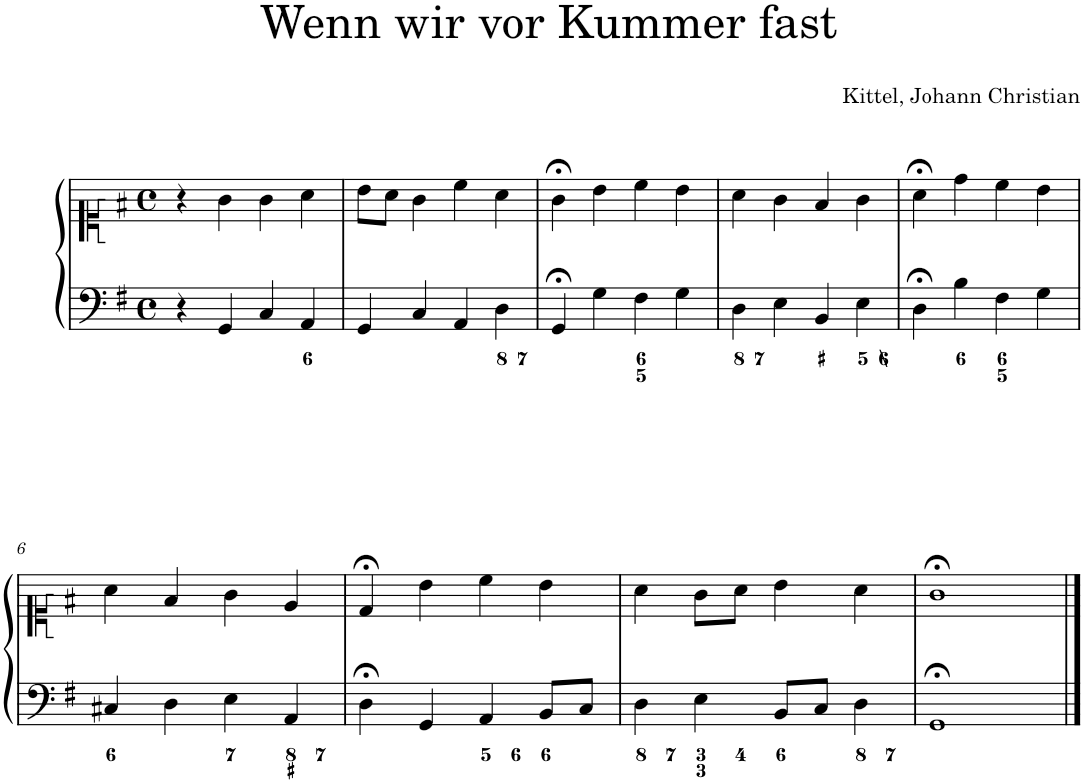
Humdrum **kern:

**kern	**kern
*part1	*part1
*staff2	*staff1
*I"Piano	*
*I'Pno.	*
*clefF4	*clefC1
*k[f#]	*k[f#]
*M4/4	*M4/4
*met(c)	*met(c)
=1	=1
4r	4r
4GG/	4g\
4C/	4g\
4AA/	4a\
=2	=2
4GG/	8b\L
.	8a\J
4C/	4g\
4AA/	4cc\
4D\	4a\
=3	=3
4GG;</	4g;<\
4G\	4b\
4F#\	4cc\
4G\	4b\
=4	=4
4D\	4a\
4E\	4g\
4BB/	4f#/
4E\	4g\
=5	=5
4D;<\	4a;<\
4B\	4dd\
4F#\	4cc\
4G\	4b\
!!LO:LB:g=z
=6	=6
4C#X/	4a\
4D\	4f#/
4E\	4g\
4AA/	4e/
=7	=7
4D;<\	4d;</
4GG/	4b\
4AA/	4cc\
8BB/L	4b\
8C/J	.
=8	=8
4D\	4a\
4E\	8g\L
.	8a\J
8BB/L	4b\
8C/J	.
4D\	4a\
=9	=9
1GG;<	1g;<
==	==
*-	*-
